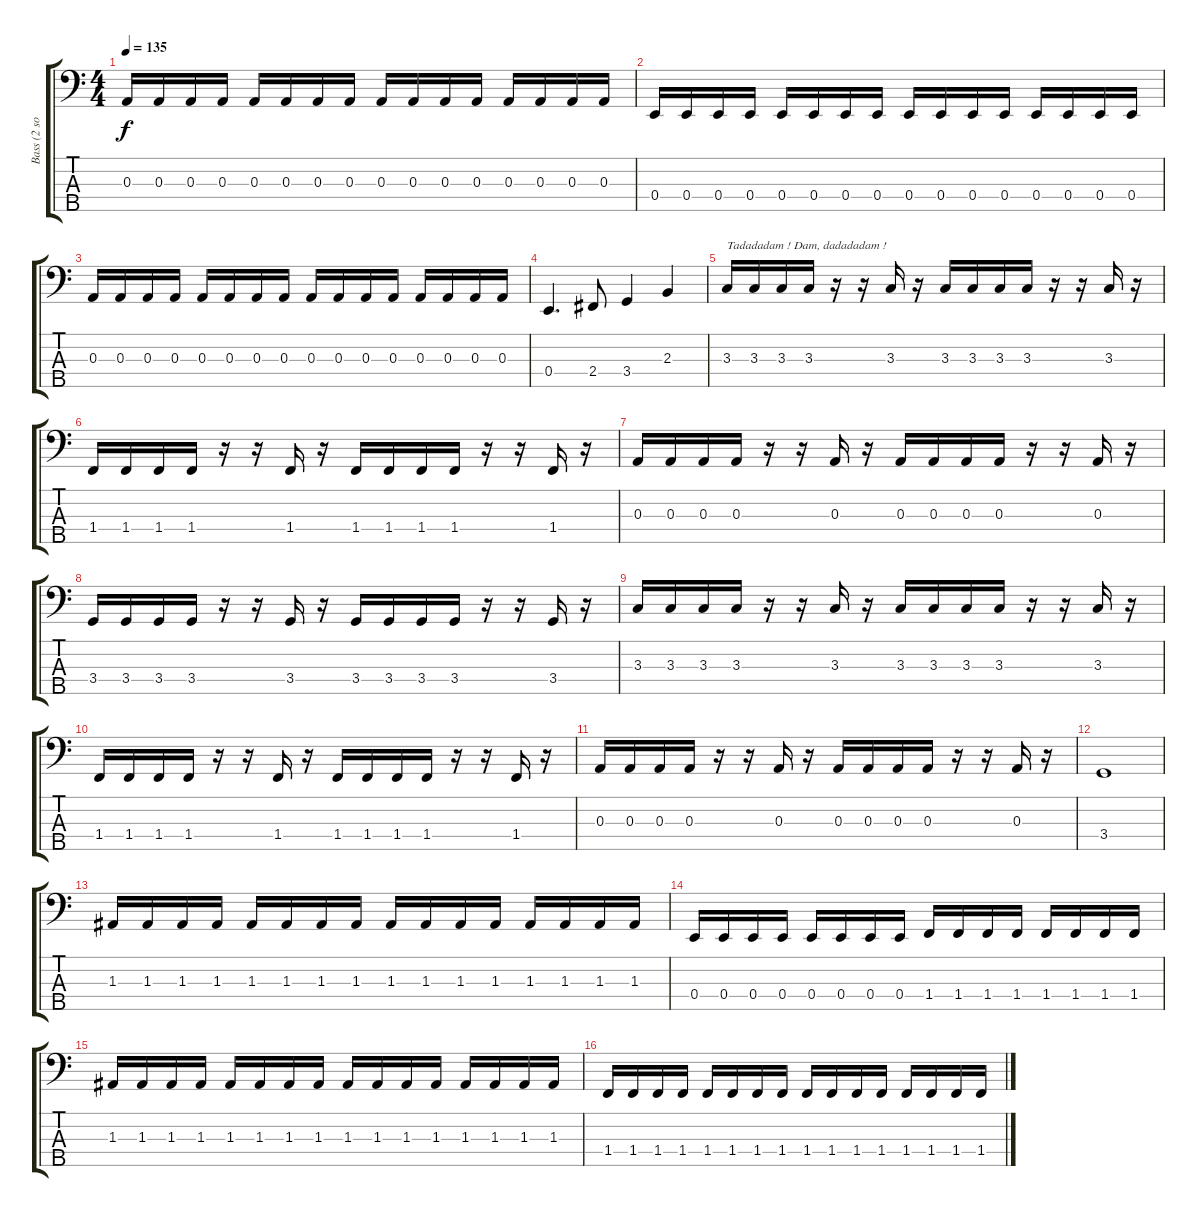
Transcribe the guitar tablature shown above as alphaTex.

\track ("Bass (2 solos :D)" "Bass (2 so") {instrument electricbassfinger}
\staff {score tabs}
\tuning (G2 D2 A1 E1 B0) {hide}
\ts (4 4)
\tempo 135
\clef f4
\ks c
0.3.16{dy f} 0.3.16 0.3.16 0.3.16 0.3.16 0.3.16 0.3.16 0.3.16 0.3.16 0.3.16 0.3.16 0.3.16 0.3.16 0.3.16 0.3.16 0.3.16 |
0.4.16 0.4.16 0.4.16 0.4.16 0.4.16 0.4.16 0.4.16 0.4.16 0.4.16 0.4.16 0.4.16 0.4.16 0.4.16 0.4.16 0.4.16 0.4.16 |
0.3.16 0.3.16 0.3.16 0.3.16 0.3.16 0.3.16 0.3.16 0.3.16 0.3.16 0.3.16 0.3.16 0.3.16 0.3.16 0.3.16 0.3.16 0.3.16 |
0.4.4{d} 2.4.8 3.4.4 2.3.4 |
3.3.16{txt "Tadadadam ! Dam, dadadadam !"} 3.3.16 3.3.16 3.3.16 r.16 r.16 3.3.16 r.16 3.3.16 3.3.16 3.3.16 3.3.16 r.16 r.16 3.3.16 r.16 |
1.4.16 1.4.16 1.4.16 1.4.16 r.16 r.16 1.4.16 r.16 1.4.16 1.4.16 1.4.16 1.4.16 r.16 r.16 1.4.16 r.16 |
0.3.16 0.3.16 0.3.16 0.3.16 r.16 r.16 0.3.16 r.16 0.3.16 0.3.16 0.3.16 0.3.16 r.16 r.16 0.3.16 r.16 |
3.4.16 3.4.16 3.4.16 3.4.16 r.16 r.16 3.4.16 r.16 3.4.16 3.4.16 3.4.16 3.4.16 r.16 r.16 3.4.16 r.16 |
3.3.16 3.3.16 3.3.16 3.3.16 r.16 r.16 3.3.16 r.16 3.3.16 3.3.16 3.3.16 3.3.16 r.16 r.16 3.3.16 r.16 |
1.4.16 1.4.16 1.4.16 1.4.16 r.16 r.16 1.4.16 r.16 1.4.16 1.4.16 1.4.16 1.4.16 r.16 r.16 1.4.16 r.16 |
0.3.16 0.3.16 0.3.16 0.3.16 r.16 r.16 0.3.16 r.16 0.3.16 0.3.16 0.3.16 0.3.16 r.16 r.16 0.3.16 r.16 |
3.4.1 |
1.3.16 1.3.16 1.3.16 1.3.16 1.3.16 1.3.16 1.3.16 1.3.16 1.3.16 1.3.16 1.3.16 1.3.16 1.3.16 1.3.16 1.3.16 1.3.16 |
0.4.16 0.4.16 0.4.16 0.4.16 0.4.16 0.4.16 0.4.16 0.4.16 1.4.16 1.4.16 1.4.16 1.4.16 1.4.16 1.4.16 1.4.16 1.4.16 |
1.3.16 1.3.16 1.3.16 1.3.16 1.3.16 1.3.16 1.3.16 1.3.16 1.3.16 1.3.16 1.3.16 1.3.16 1.3.16 1.3.16 1.3.16 1.3.16 |
1.4.16 1.4.16 1.4.16 1.4.16 1.4.16 1.4.16 1.4.16 1.4.16 1.4.16 1.4.16 1.4.16 1.4.16 1.4.16 1.4.16 1.4.16 1.4.16
